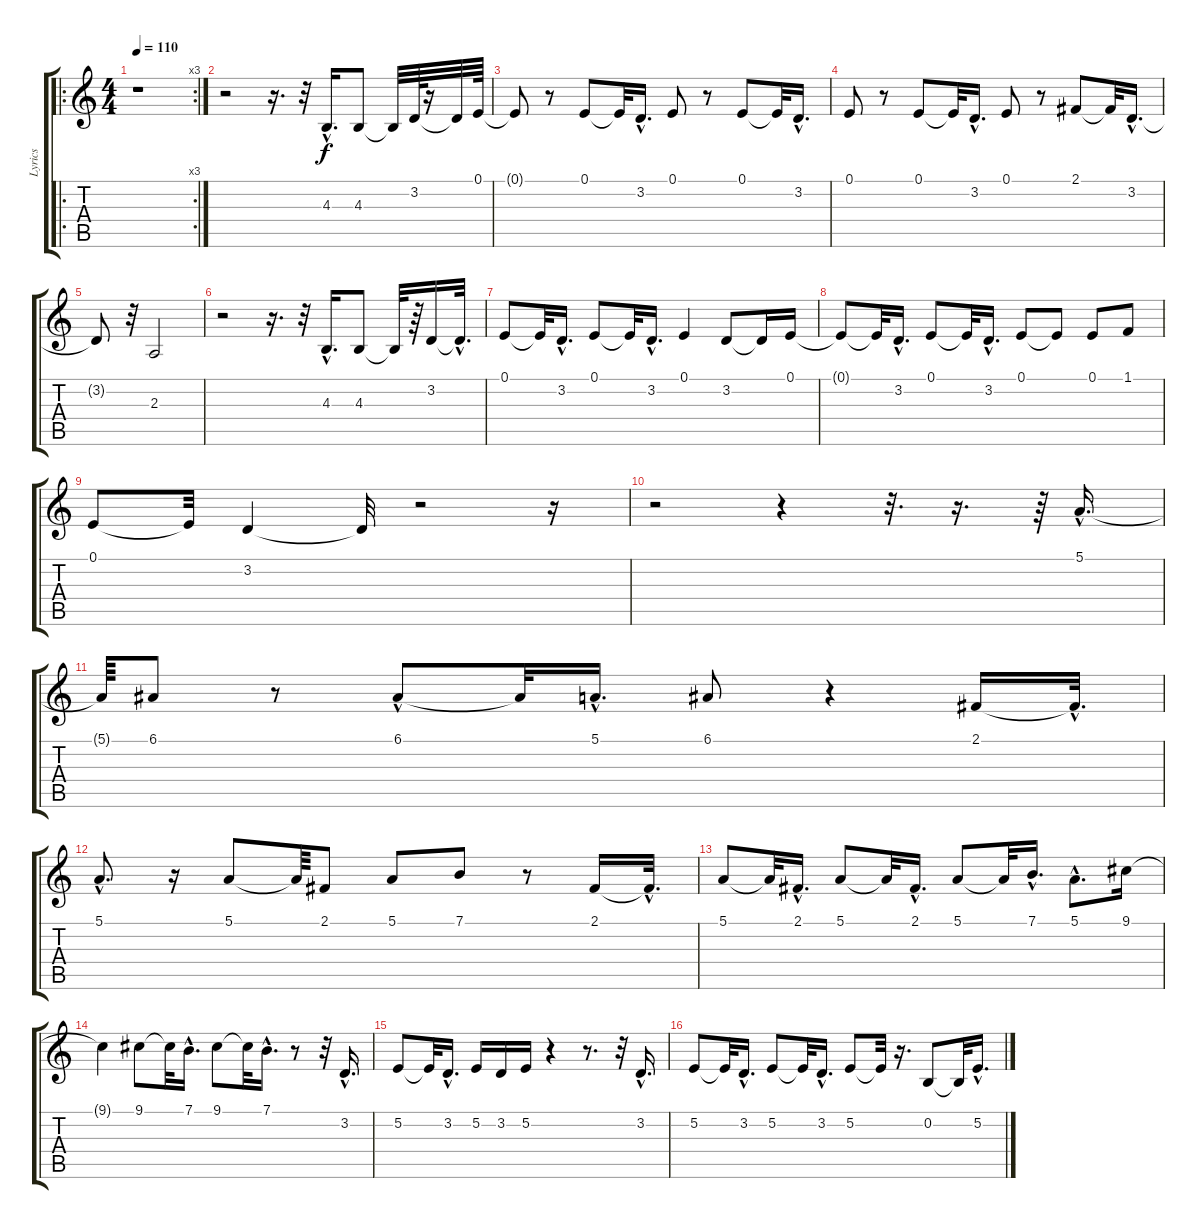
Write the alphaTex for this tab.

\track ("Lyrics" "Lyrics") {instrument harmonica}
\staff {score tabs}
\tuning (E4 B3 G3 D3 A2 E2) {hide}
\ro
\rc 3
\ts (4 4)
\tempo 110
\clef g2
\ks c
r.1{dy f instrument harmonica} |
r.2 r.16{d} r.32 4.3{hac}.16{d} 4.3.8 4.3{t}.32 3.2.64 r.16 3.2{t}.32 0.1.64 |
0.1{t}.8 r.8 0.1.8 0.1{t}.32 3.2{hac}.16{d} 0.1.8 r.8 0.1.8 0.1{t}.32 3.2{hac}.16{d} |
0.1.8 r.8 0.1.8 0.1{t}.32 3.2{hac}.16{d} 0.1.8 r.8 2.1.8 2.1{t}.32 3.2{hac}.16{d} |
3.2{t}.8 r.32 2.3.2 |
r.2 r.16{d} r.32 4.3{hac}.16{d} 4.3.8 4.3{t}.32 r.64 3.2.16 3.2{hac t}.32{d} |
0.1.8 0.1{t}.32 3.2{hac}.16{d} 0.1.8 0.1{t}.32 3.2{hac}.16{d} 0.1.4 3.2.8 3.2{t}.16 0.1.16 |
0.1{t}.8 0.1{t}.32 3.2{hac}.16{d} 0.1.8 0.1{t}.32 3.2{hac}.16{d} 0.1.8 0.1{t}.8 0.1.8 1.1.8 |
0.1.8 0.1{t}.32 3.2.4 3.2{t}.32 r.2 r.16 |
r.2 r.4 r.32{d} r.16{d} r.64 5.1{hac}.16{d} |
5.1{t}.64 6.1.8 r.8 6.1{hac}.8 6.1{t}.32 5.1{hac}.16{d} 6.1.8 r.4 2.1.16 2.1{hac t}.32{d} |
5.1{hac}.8{d} r.16 5.1.8 5.1{t}.64 2.1.8 5.1.8 7.1.8 r.8 2.1.16 2.1{hac t}.32{d} |
5.1.8 5.1{t}.32 2.1{hac}.16{d} 5.1.8 5.1{t}.32 2.1{hac}.16{d} 5.1.8 5.1{t}.32 7.1{hac}.16{d} 5.1{hac}.8{d} 9.1.16 |
9.1{t}.4 9.1.8 9.1{t}.32 7.1{hac}.16{d} 9.1.8 9.1{t}.32 7.1{hac}.16{d} r.8 r.32 3.2{hac}.16{d} |
5.2.8 5.2{t}.32 3.2{hac}.16{d} 5.2.16 3.2.16 5.2.16 r.4 r.8{d} r.32 3.2{hac}.16{d} |
5.2.8 5.2{t}.32 3.2{hac}.16{d} 5.2.8 5.2{t}.32 3.2{hac}.16{d} 5.2.8 5.2{t}.32 r.16{d} 0.2.8 0.2{t}.32 5.2{hac}.16{d}
